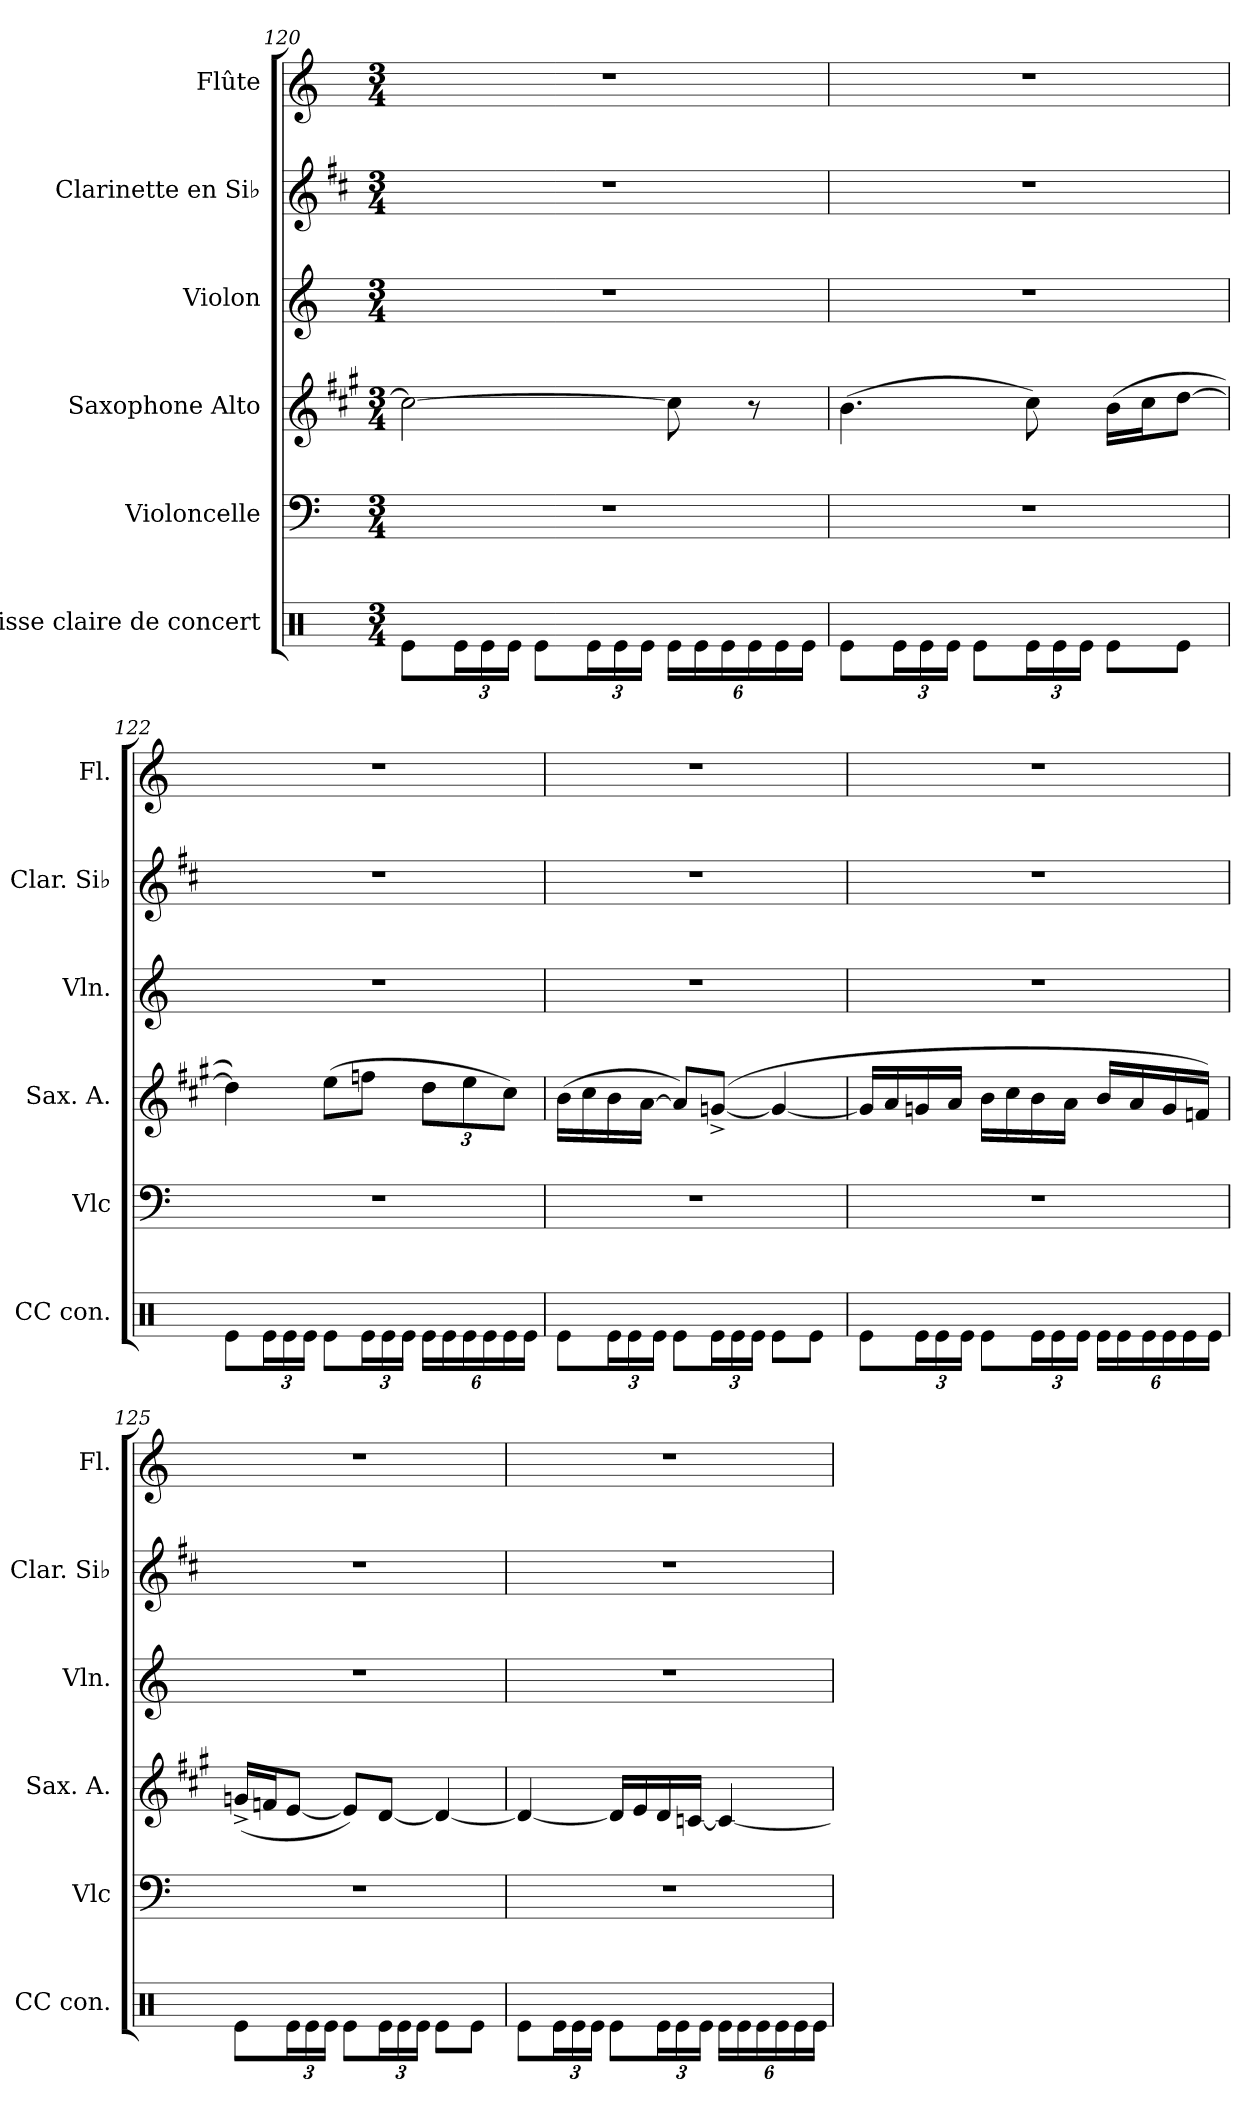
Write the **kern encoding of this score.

**kern	**kern	**kern	**kern	**kern	**kern
*part6	*part5	*part4	*part3	*part2	*part1
*staff6	*staff5	*staff4	*staff3	*staff2	*staff1
*I"Caisse claire de concert	*I"Violoncelle	*I"Saxophone Alto	*I"Violon	*I"Clarinette en Si♭	*I"Flûte
*I'CC con.	*I'Vlc	*I'Sax. A.	*I'Vln.	*I'Clar. Si♭	*I'Fl.
!!LO:PB:g=z
*clefX	*clefF4	*clefG2	*clefG2	*clefG2	*clefG2
*	*	*ITrd5c9	*	*ITrd1c2	*
*k[]	*k[]	*k[]	*k[]	*k[]	*k[]
*M3/4	*M3/4	*M3/4	*M3/4	*M3/4	*M3/4
=120	=120	=120	=120	=120	=120
8Re\L	2.r	2e\_	2.r	2.r	2.r
*Xbrackettup	*	*	*	*	*
24Re\L	.	.	.	.	.
24Re\	.	.	.	.	.
24Re\JJ	.	.	.	.	.
8Re\L	.	.	.	.	.
24Re\L	.	.	.	.	.
24Re\	.	.	.	.	.
24Re\JJ	.	.	.	.	.
24Re\LL	.	8e\]	.	.	.
24Re\	.	.	.	.	.
24Re\	.	.	.	.	.
24Re\	.	8r	.	.	.
24Re\	.	.	.	.	.
24Re\JJ	.	.	.	.	.
=121	=121	=121	=121	=121	=121
8Re\L	2.r	(>4.d\	2.r	2.r	2.r
24Re\L	.	.	.	.	.
24Re\	.	.	.	.	.
24Re\JJ	.	.	.	.	.
8Re\L	.	.	.	.	.
24Re\L	.	8e\)	.	.	.
24Re\	.	.	.	.	.
24Re\JJ	.	.	.	.	.
8Re\L	.	(>16d\LL	.	.	.
.	.	16e\J	.	.	.
8Re\J	.	[8f\J	.	.	.
=122	=122	=122	=122	=122	=122
8Re\L	2.r	4f\])	2.r	2.r	2.r
24Re\L	.	.	.	.	.
24Re\	.	.	.	.	.
24Re\JJ	.	.	.	.	.
8Re\L	.	(>8g\L	.	.	.
24Re\L	.	8a-X\J	.	.	.
24Re\	.	.	.	.	.
24Re\JJ	.	.	.	.	.
*	*	*Xbrackettup	*	*	*
24Re\LL	.	12f\L	.	.	.
24Re\	.	.	.	.	.
24Re\	.	12g\	.	.	.
24Re\	.	.	.	.	.
24Re\	.	12e\J)	.	.	.
24Re\JJ	.	.	.	.	.
!!LO:LB:g=z
=123	=123	=123	=123	=123	=123
8Re\L	2.r	(>16d\LL	2.r	2.r	2.r
.	.	16e\	.	.	.
24Re\L	.	16d\	.	.	.
24Re\	.	.	.	.	.
.	.	[16c\JJ	.	.	.
24Re\JJ	.	.	.	.	.
8Re\L	.	8c/L])	.	.	.
24Re\L	.	(>[8B-X^/J	.	.	.
24Re\	.	.	.	.	.
24Re\JJ	.	.	.	.	.
8Re\L	.	4B-/_	.	.	.
8Re\J	.	.	.	.	.
=124	=124	=124	=124	=124	=124
8Re\L	2.r	16B-/LL]	2.r	2.r	2.r
.	.	16c/	.	.	.
24Re\L	.	16B-X/	.	.	.
24Re\	.	.	.	.	.
.	.	16c/JJ	.	.	.
24Re\JJ	.	.	.	.	.
8Re\L	.	16d\LL	.	.	.
.	.	16e\	.	.	.
24Re\L	.	16d\	.	.	.
24Re\	.	.	.	.	.
.	.	16c\JJ	.	.	.
24Re\JJ	.	.	.	.	.
24Re\LL	.	16d/LL	.	.	.
24Re\	.	.	.	.	.
.	.	16c/	.	.	.
24Re\	.	.	.	.	.
24Re\	.	16B-/	.	.	.
24Re\	.	.	.	.	.
.	.	16A-X/JJ)	.	.	.
24Re\JJ	.	.	.	.	.
=125	=125	=125	=125	=125	=125
8Re\L	2.r	(<16B-X^/LL	2.r	2.r	2.r
.	.	16A-X/J	.	.	.
24Re\L	.	[8G/J	.	.	.
24Re\	.	.	.	.	.
24Re\JJ	.	.	.	.	.
8Re\L	.	8G/L])	.	.	.
24Re\L	.	[8F/J	.	.	.
24Re\	.	.	.	.	.
24Re\JJ	.	.	.	.	.
8Re\L	.	4F/_	.	.	.
8Re\J	.	.	.	.	.
!!LO:PB:g=z
=126	=126	=126	=126	=126	=126
8Re\L	2.r	4F/_	2.r	2.r	2.r
24Re\L	.	.	.	.	.
24Re\	.	.	.	.	.
24Re\JJ	.	.	.	.	.
8Re\L	.	16F/LL]	.	.	.
.	.	16G/	.	.	.
24Re\L	.	16F/	.	.	.
24Re\	.	.	.	.	.
.	.	[16E-X/JJ	.	.	.
24Re\JJ	.	.	.	.	.
24Re\LL	.	4E-/_	.	.	.
24Re\	.	.	.	.	.
24Re\	.	.	.	.	.
24Re\	.	.	.	.	.
24Re\	.	.	.	.	.
24Re\JJ	.	.	.	.	.
=	=	=	=	=	=
*-	*-	*-	*-	*-	*-
